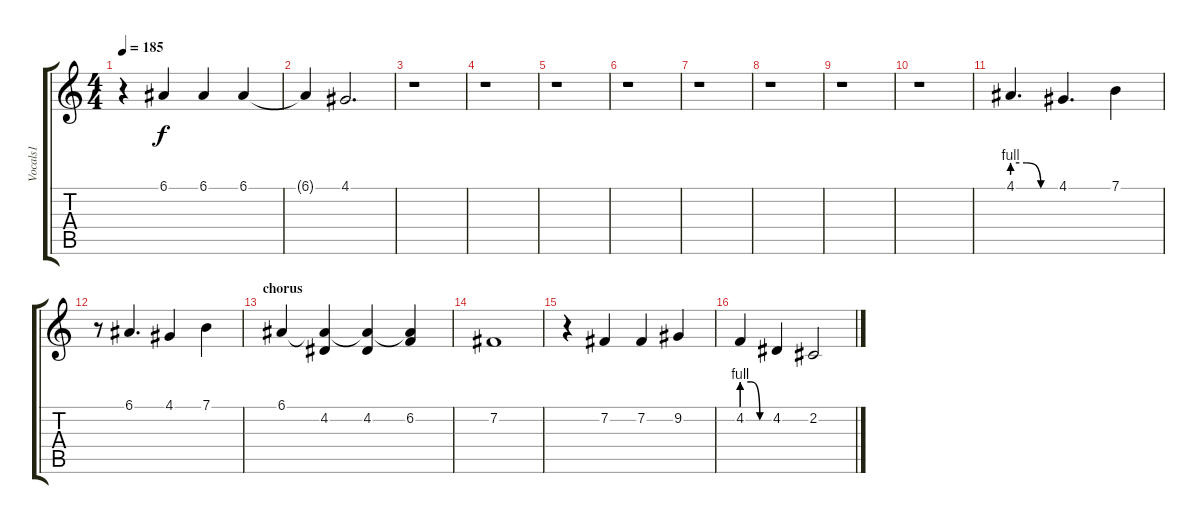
\track ("Vocals1" "Vocals1") {instrument lead2sawtooth}
\staff {score tabs}
\tuning (E4 B3 G3 D3 A2 E2) {hide}
\ts (4 4)
\tempo 185
\clef g2
\ks c
r.4{dy f} 6.1.4 6.1.4 6.1.4 |
6.1{t}.4 4.1.2{d} |
\section ("" "")
r.1 |
r.1 |
r.1 |
r.1 |
r.1 |
r.1 |
r.1 |
r.1 |
4.1{be (custom 0 4 20 4 40 0 60 0)}.4{d} 4.1.4{d} 7.1.4 |
r.8 6.1.4{d} 4.1.4 7.1.4 |
\section ("" "chorus")
6.1.4 (6.1{t} 4.2).4 (6.1{t} 4.2).4 (6.1{t} 6.2).4 |
7.2.1 |
r.4 7.2.4 7.2.4 9.2.4 |
4.2{be (custom 0 4 20 4 40 0 60 0)}.4 4.2.4 2.2.2
